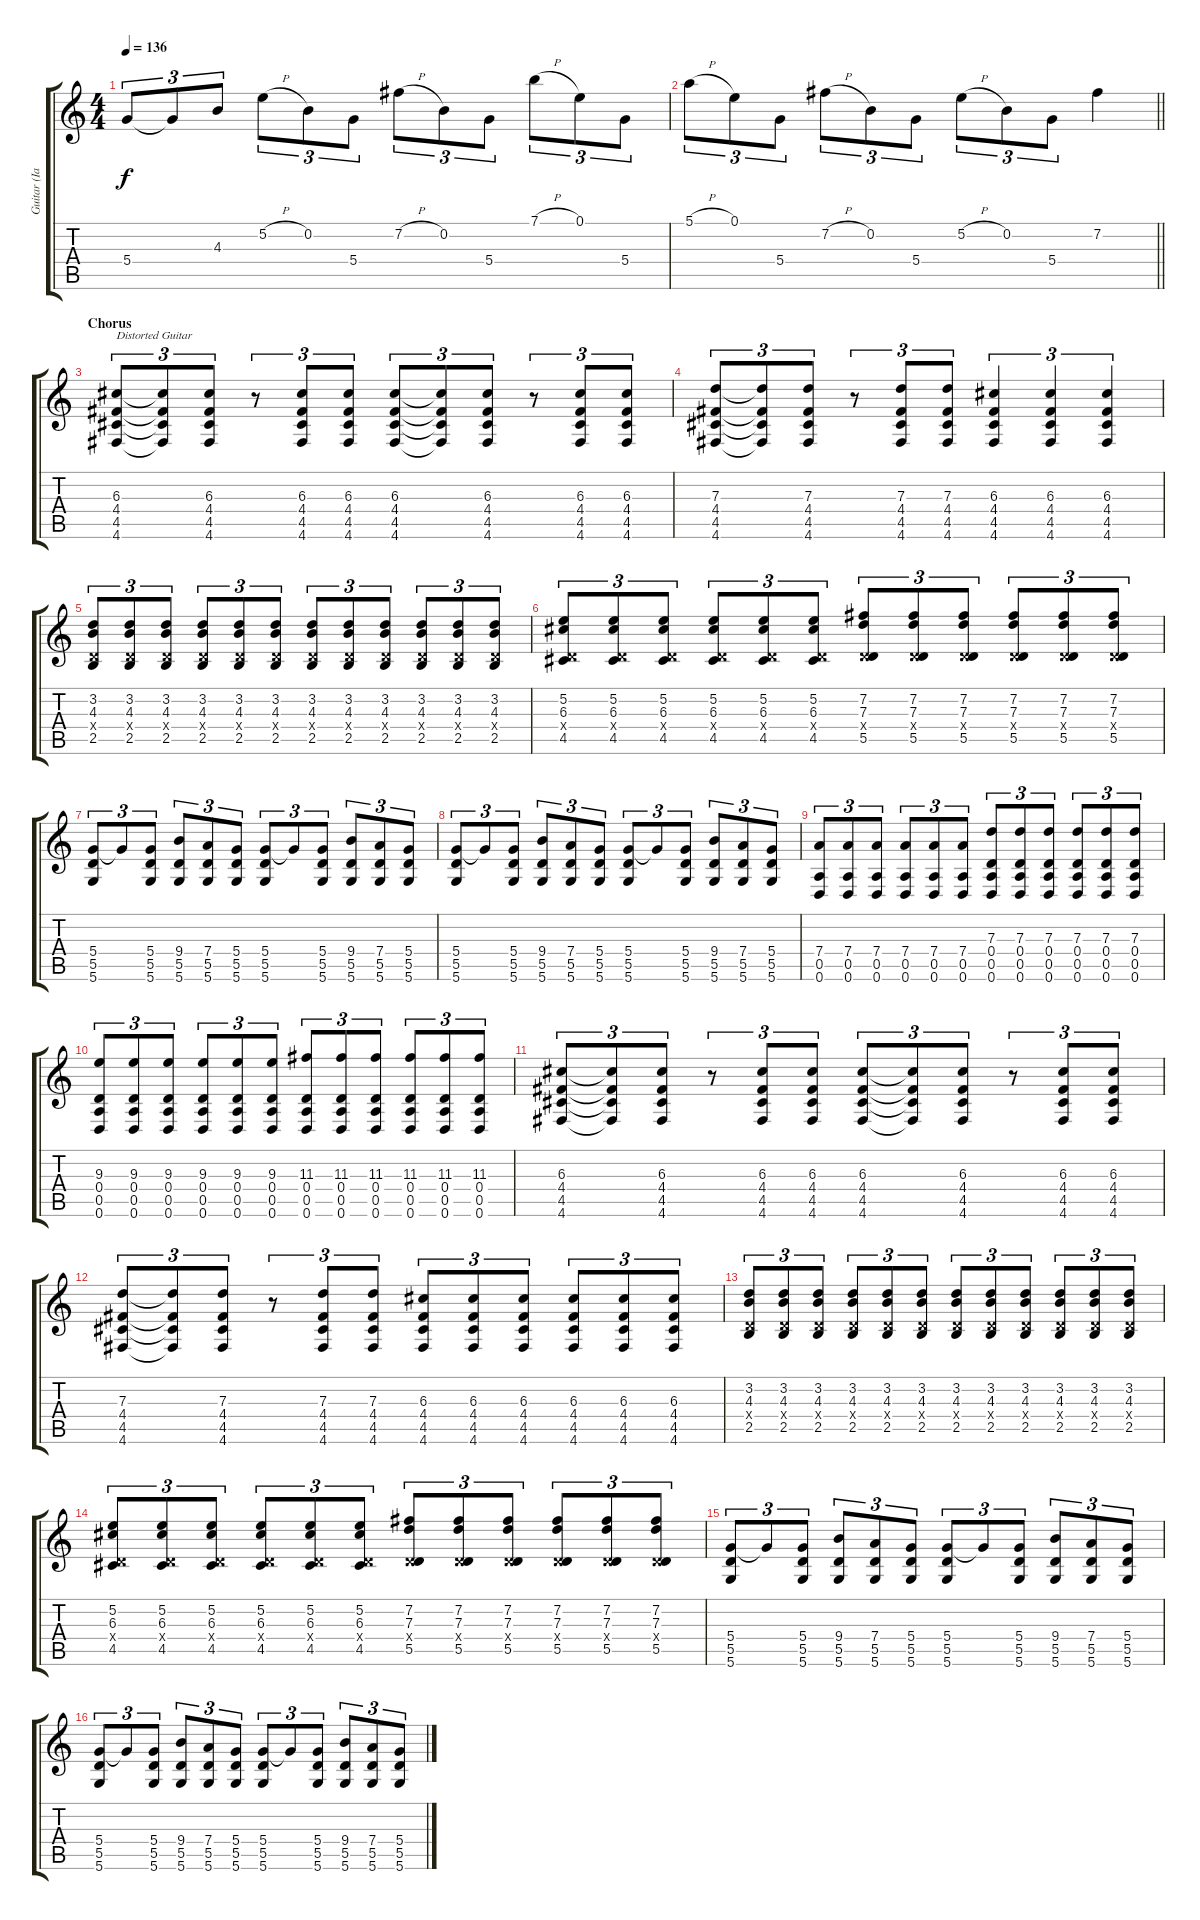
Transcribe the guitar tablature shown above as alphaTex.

\track ("Guitar (Ian D'Sa)" "Guitar (Ia") {instrument electricguitarclean}
\staff {score tabs}
\tuning (E4 B3 G3 D3 A2 D2) {hide}
\ts (4 4)
\tempo 136
\clef g2
\ks c
5.4.8{tu (3 2) dy f} 5.4{t}.8{tu (3 2)} 4.3.8{tu (3 2)} 5.2{h}.8{tu (3 2)} 0.2.8{tu (3 2)} 5.4.8{tu (3 2)} 7.2{h}.8{tu (3 2)} 0.2.8{tu (3 2)} 5.4.8{tu (3 2)} 7.1{h}.8{tu (3 2)} 0.1.8{tu (3 2)} 5.4.8{tu (3 2)} |
\barLineRight lightlight
5.1{h}.8{tu (3 2)} 0.1.8{tu (3 2)} 5.4.8{tu (3 2)} 7.2{h}.8{tu (3 2)} 0.2.8{tu (3 2)} 5.4.8{tu (3 2)} 5.2{h}.8{tu (3 2)} 0.2.8{tu (3 2)} 5.4.8{tu (3 2)} 7.2.4 |
\section ("" "Chorus")
(6.3 4.4 4.5 4.6).8{tu (3 2) txt "Distorted Guitar" instrument overdrivenguitar} (6.3{t} 4.4{t} 4.5{t} 4.6{t}).8{tu (3 2)} (6.3 4.4 4.5 4.6).8{tu (3 2)} r.8{tu (3 2)} (6.3 4.4 4.5 4.6).8{tu (3 2)} (6.3 4.4 4.5 4.6).8{tu (3 2)} (6.3 4.4 4.5 4.6).8{tu (3 2)} (6.3{t} 4.4{t} 4.5{t} 4.6{t}).8{tu (3 2)} (6.3 4.4 4.5 4.6).8{tu (3 2)} r.8{tu (3 2)} (6.3 4.4 4.5 4.6).8{tu (3 2)} (6.3 4.4 4.5 4.6).8{tu (3 2)} |
(7.3 4.4 4.5 4.6).8{tu (3 2)} (7.3{t} 4.4{t} 4.5{t} 4.6{t}).8{tu (3 2)} (7.3 4.4 4.5 4.6).8{tu (3 2)} r.8{tu (3 2)} (7.3 4.4 4.5 4.6).8{tu (3 2)} (7.3 4.4 4.5 4.6).8{tu (3 2)} (6.3 4.4 4.5 4.6).4{tu (3 2)} (6.3 4.4 4.5 4.6).4{tu (3 2)} (6.3 4.4 4.5 4.6).4{tu (3 2)} |
(3.2 4.3 0.4{x} 2.5).8{tu (3 2)} (3.2 4.3 0.4{x} 2.5).8{tu (3 2)} (3.2 4.3 0.4{x} 2.5).8{tu (3 2)} (3.2 4.3 0.4{x} 2.5).8{tu (3 2)} (3.2 4.3 0.4{x} 2.5).8{tu (3 2)} (3.2 4.3 0.4{x} 2.5).8{tu (3 2)} (3.2 4.3 0.4{x} 2.5).8{tu (3 2)} (3.2 4.3 0.4{x} 2.5).8{tu (3 2)} (3.2 4.3 0.4{x} 2.5).8{tu (3 2)} (3.2 4.3 0.4{x} 2.5).8{tu (3 2)} (3.2 4.3 0.4{x} 2.5).8{tu (3 2)} (3.2 4.3 0.4{x} 2.5).8{tu (3 2)} |
(5.2 6.3 0.4{x} 4.5).8{tu (3 2)} (5.2 6.3 0.4{x} 4.5).8{tu (3 2)} (5.2 6.3 0.4{x} 4.5).8{tu (3 2)} (5.2 6.3 0.4{x} 4.5).8{tu (3 2)} (5.2 6.3 0.4{x} 4.5).8{tu (3 2)} (5.2 6.3 0.4{x} 4.5).8{tu (3 2)} (7.2 7.3 0.4{x} 5.5).8{tu (3 2)} (7.2 7.3 0.4{x} 5.5).8{tu (3 2)} (7.2 7.3 0.4{x} 5.5).8{tu (3 2)} (7.2 7.3 0.4{x} 5.5).8{tu (3 2)} (7.2 7.3 0.4{x} 5.5).8{tu (3 2)} (7.2 7.3 0.4{x} 5.5).8{tu (3 2)} |
(5.4 5.5 5.6).8{tu (3 2)} 5.4{t}.8{tu (3 2)} (5.4 5.5 5.6).8{tu (3 2)} (9.4 5.5 5.6).8{tu (3 2)} (7.4 5.5 5.6).8{tu (3 2)} (5.4 5.5 5.6).8{tu (3 2)} (5.4 5.5 5.6).8{tu (3 2)} 5.4{t}.8{tu (3 2)} (5.4 5.5 5.6).8{tu (3 2)} (9.4 5.5 5.6).8{tu (3 2)} (7.4 5.5 5.6).8{tu (3 2)} (5.4 5.5 5.6).8{tu (3 2)} |
(5.4 5.5 5.6).8{tu (3 2)} 5.4{t}.8{tu (3 2)} (5.4 5.5 5.6).8{tu (3 2)} (9.4 5.5 5.6).8{tu (3 2)} (7.4 5.5 5.6).8{tu (3 2)} (5.4 5.5 5.6).8{tu (3 2)} (5.4 5.5 5.6).8{tu (3 2)} 5.4{t}.8{tu (3 2)} (5.4 5.5 5.6).8{tu (3 2)} (9.4 5.5 5.6).8{tu (3 2)} (7.4 5.5 5.6).8{tu (3 2)} (5.4 5.5 5.6).8{tu (3 2)} |
(7.4 0.5 0.6).8{tu (3 2)} (7.4 0.5 0.6).8{tu (3 2)} (7.4 0.5 0.6).8{tu (3 2)} (7.4 0.5 0.6).8{tu (3 2)} (7.4 0.5 0.6).8{tu (3 2)} (7.4 0.5 0.6).8{tu (3 2)} (7.3 0.4 0.5 0.6).8{tu (3 2)} (7.3 0.4 0.5 0.6).8{tu (3 2)} (7.3 0.4 0.5 0.6).8{tu (3 2)} (7.3 0.4 0.5 0.6).8{tu (3 2)} (7.3 0.4 0.5 0.6).8{tu (3 2)} (7.3 0.4 0.5 0.6).8{tu (3 2)} |
(9.3 0.4 0.5 0.6).8{tu (3 2)} (9.3 0.4 0.5 0.6).8{tu (3 2)} (9.3 0.4 0.5 0.6).8{tu (3 2)} (9.3 0.4 0.5 0.6).8{tu (3 2)} (9.3 0.4 0.5 0.6).8{tu (3 2)} (9.3 0.4 0.5 0.6).8{tu (3 2)} (11.3 0.4 0.5 0.6).8{tu (3 2)} (11.3 0.4 0.5 0.6).8{tu (3 2)} (11.3 0.4 0.5 0.6).8{tu (3 2)} (11.3 0.4 0.5 0.6).8{tu (3 2)} (11.3 0.4 0.5 0.6).8{tu (3 2)} (11.3 0.4 0.5 0.6).8{tu (3 2)} |
(6.3 4.4 4.5 4.6).8{tu (3 2) instrument overdrivenguitar} (6.3{t} 4.4{t} 4.5{t} 4.6{t}).8{tu (3 2)} (6.3 4.4 4.5 4.6).8{tu (3 2)} r.8{tu (3 2)} (6.3 4.4 4.5 4.6).8{tu (3 2)} (6.3 4.4 4.5 4.6).8{tu (3 2)} (6.3 4.4 4.5 4.6).8{tu (3 2)} (6.3{t} 4.4{t} 4.5{t} 4.6{t}).8{tu (3 2)} (6.3 4.4 4.5 4.6).8{tu (3 2)} r.8{tu (3 2)} (6.3 4.4 4.5 4.6).8{tu (3 2)} (6.3 4.4 4.5 4.6).8{tu (3 2)} |
(7.3 4.4 4.5 4.6).8{tu (3 2)} (7.3{t} 4.4{t} 4.5{t} 4.6{t}).8{tu (3 2)} (7.3 4.4 4.5 4.6).8{tu (3 2)} r.8{tu (3 2)} (7.3 4.4 4.5 4.6).8{tu (3 2)} (7.3 4.4 4.5 4.6).8{tu (3 2)} (6.3 4.4 4.5 4.6).8{tu (3 2)} (6.3 4.4 4.5 4.6).8{tu (3 2)} (6.3 4.4 4.5 4.6).8{tu (3 2)} (6.3 4.4 4.5 4.6).8{tu (3 2)} (6.3 4.4 4.5 4.6).8{tu (3 2)} (6.3 4.4 4.5 4.6).8{tu (3 2)} |
(3.2 4.3 0.4{x} 2.5).8{tu (3 2)} (3.2 4.3 0.4{x} 2.5).8{tu (3 2)} (3.2 4.3 0.4{x} 2.5).8{tu (3 2)} (3.2 4.3 0.4{x} 2.5).8{tu (3 2)} (3.2 4.3 0.4{x} 2.5).8{tu (3 2)} (3.2 4.3 0.4{x} 2.5).8{tu (3 2)} (3.2 4.3 0.4{x} 2.5).8{tu (3 2)} (3.2 4.3 0.4{x} 2.5).8{tu (3 2)} (3.2 4.3 0.4{x} 2.5).8{tu (3 2)} (3.2 4.3 0.4{x} 2.5).8{tu (3 2)} (3.2 4.3 0.4{x} 2.5).8{tu (3 2)} (3.2 4.3 0.4{x} 2.5).8{tu (3 2)} |
(5.2 6.3 0.4{x} 4.5).8{tu (3 2)} (5.2 6.3 0.4{x} 4.5).8{tu (3 2)} (5.2 6.3 0.4{x} 4.5).8{tu (3 2)} (5.2 6.3 0.4{x} 4.5).8{tu (3 2)} (5.2 6.3 0.4{x} 4.5).8{tu (3 2)} (5.2 6.3 0.4{x} 4.5).8{tu (3 2)} (7.2 7.3 0.4{x} 5.5).8{tu (3 2)} (7.2 7.3 0.4{x} 5.5).8{tu (3 2)} (7.2 7.3 0.4{x} 5.5).8{tu (3 2)} (7.2 7.3 0.4{x} 5.5).8{tu (3 2)} (7.2 7.3 0.4{x} 5.5).8{tu (3 2)} (7.2 7.3 0.4{x} 5.5).8{tu (3 2)} |
(5.4 5.5 5.6).8{tu (3 2)} 5.4{t}.8{tu (3 2)} (5.4 5.5 5.6).8{tu (3 2)} (9.4 5.5 5.6).8{tu (3 2)} (7.4 5.5 5.6).8{tu (3 2)} (5.4 5.5 5.6).8{tu (3 2)} (5.4 5.5 5.6).8{tu (3 2)} 5.4{t}.8{tu (3 2)} (5.4 5.5 5.6).8{tu (3 2)} (9.4 5.5 5.6).8{tu (3 2)} (7.4 5.5 5.6).8{tu (3 2)} (5.4 5.5 5.6).8{tu (3 2)} |
(5.4 5.5 5.6).8{tu (3 2)} 5.4{t}.8{tu (3 2)} (5.4 5.5 5.6).8{tu (3 2)} (9.4 5.5 5.6).8{tu (3 2)} (7.4 5.5 5.6).8{tu (3 2)} (5.4 5.5 5.6).8{tu (3 2)} (5.4 5.5 5.6).8{tu (3 2)} 5.4{t}.8{tu (3 2)} (5.4 5.5 5.6).8{tu (3 2)} (9.4 5.5 5.6).8{tu (3 2)} (7.4 5.5 5.6).8{tu (3 2)} (5.4 5.5 5.6).8{tu (3 2)}
